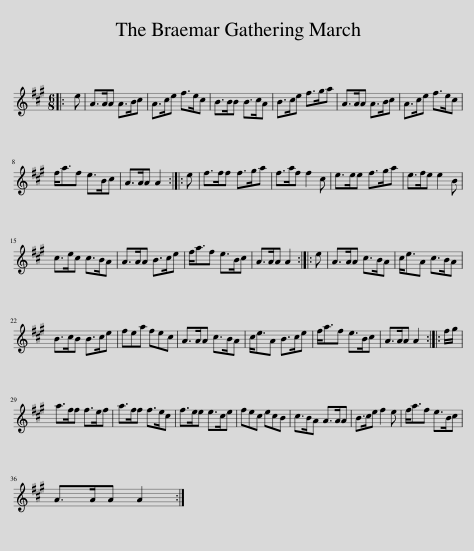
X:1
L:1/8
M:6/8
I:linebreak $
K:A
V:1 treble
V:1
|: e | A>AA A>Bc | A>ce f>ec | B>BB B>cA | B>ce f>ga | %5
 A>AA A>Bc | A>ce f>ec |$ f<af e>Bc | A>AA A2 :: e | %10
 f>ff f>ga | f>af f2 c | e>ee f>ga | e>fe e2 B |$ c>ec c>BA | %15
 A>AA B>ce | f<af e>Bc | A>AA A2 :: e | A>AA c>BA | %20
 c<eA c>BA |$ B>cB B>ce | fea fec | A>AA c>BA | c<eA B>ce | %25
 f<af e>Bc | A>AA A2 :: f/g/ |$ a>ff f>ef | a>ff f>ec | %30
 f>ee e>ce | fec ecB | c>BA A>AA | B>ce f2 e | f<af e>Bc |$ %35
 A>AA A2 :| %36
